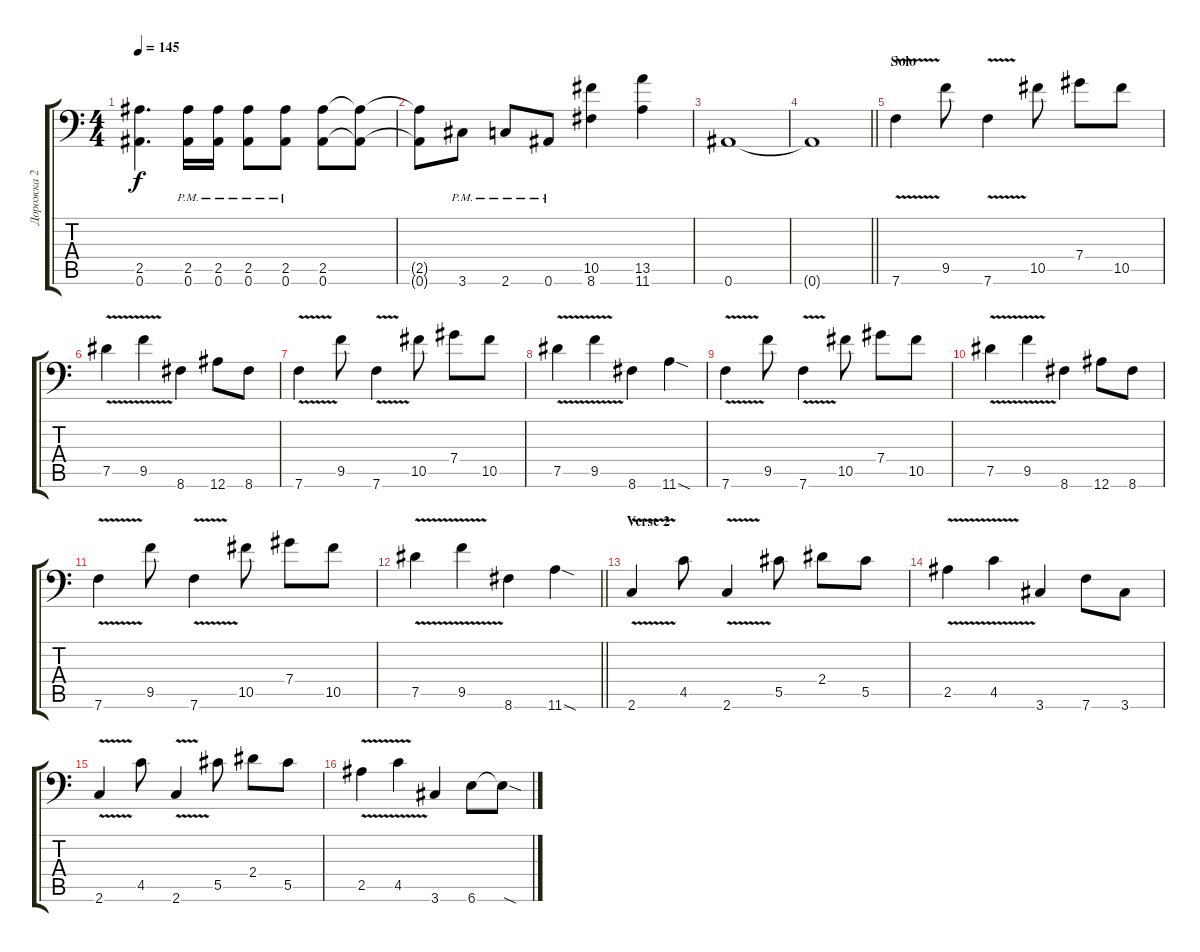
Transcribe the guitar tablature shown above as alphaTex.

\track ("Дорожка 2" "Дорожка 2") {instrument distortionguitar}
\staff {score tabs}
\tuning (Eb4 Bb3 Gb3 Db3 Ab2 Bb1) {hide}
\ts (4 4)
\tempo 145
\clef f4
\ks c
(2.5 0.6).4{d dy f} (2.5{pm} 0.6{pm}).16 (2.5{pm} 0.6{pm}).16 (2.5{pm} 0.6{pm}).8 (2.5{pm} 0.6{pm}).8 (2.5 0.6).8 (2.5{t} 0.6{t}).8 |
(2.5{t} 0.6{t}).8 3.6{pm}.8 2.6{pm}.8 0.6{pm}.8 (10.5 8.6).4 (13.5 11.6).4 |
0.6.1 |
\barLineRight lightlight
0.6{t}.1 |
\section ("" "Solo")
7.6{v}.4 9.5.8 7.6{v}.4 10.5.8 7.4.8 10.5.8 |
7.5{v}.4 9.5{v}.4 8.6.4 12.6.8 8.6.8 |
7.6{v}.4 9.5.8 7.6{v}.4 10.5.8 7.4.8 10.5.8 |
7.5{v}.4 9.5{v}.4 8.6.4 11.6{sod}.4 |
7.6{v}.4 9.5.8 7.6{v}.4 10.5.8 7.4.8 10.5.8 |
7.5{v}.4 9.5{v}.4 8.6.4 12.6.8 8.6.8 |
7.6{v}.4 9.5.8 7.6{v}.4 10.5.8 7.4.8 10.5.8 |
\barLineRight lightlight
7.5{v}.4 9.5{v}.4 8.6.4 11.6{sod}.4 |
\section ("" "Verse 2")
2.6{v}.4 4.5.8 2.6{v}.4 5.5.8 2.4.8 5.5.8 |
2.5{v}.4 4.5{v}.4 3.6.4 7.6.8 3.6.8 |
2.6{v}.4 4.5.8 2.6{v}.4 5.5.8 2.4.8 5.5.8 |
2.5{v}.4 4.5{v}.4 3.6.4 6.6.8 6.6{sod t}.8
